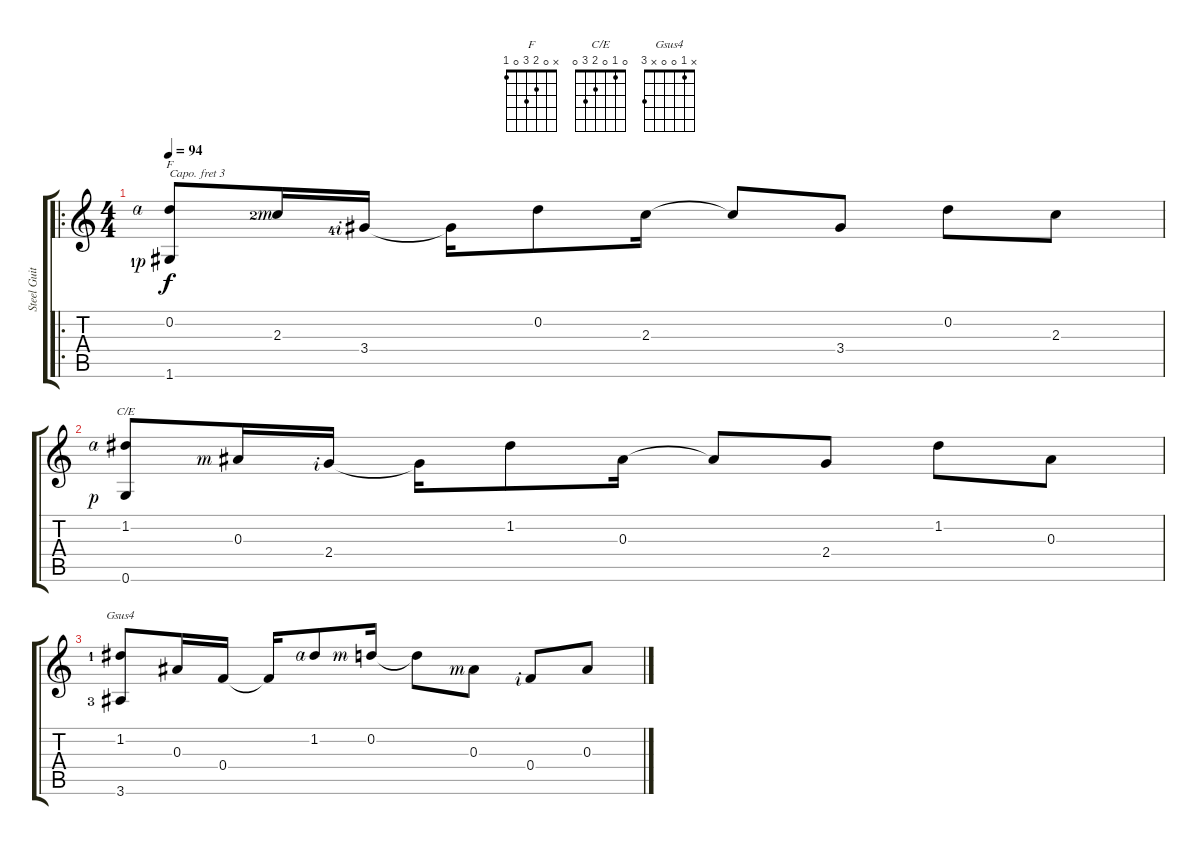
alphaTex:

\track ("Steel Guitar" "Steel Guit") {instrument acousticguitarsteel}
\staff {score tabs}
\capo 3
\tuning (E4 B3 G3 D3 A2 E2) {hide}
\chord ("F" x 0 2 3 0 1)
\chord ("C/E" 0 1 0 2 3 0)
\chord ("Gsus4" x 1 0 0 x 3)
\ro
\ts (4 4)
\tempo 94
\clef g2
\ks c
(0.2{rf 4} 1.6{lf 2 rf 1}).8{ch "F" dy f instrument acousticguitarsteel} 2.3{lf 3 rf 3}.16 3.4{lf 5 rf 2}.16 3.4{t}.16 0.2.8 2.3.16 2.3{t}.8 3.4.8 0.2.8 2.3.8 |
(1.2{rf 4} 0.6{rf 1}).8{ch "C/E"} 0.3{rf 3}.16 2.4{rf 2}.16 2.4{t}.16 1.2.8 0.3.16 0.3{t}.8 2.4.8 1.2.8 0.3.8 |
(1.2{lf 2} 3.6{lf 4}).8{ch "Gsus4"} 0.3.16 0.4.16 0.4{t}.16 1.2{rf 4}.8 0.2{rf 3}.16 0.2{t}.8 0.3{rf 3}.8 0.4{rf 2}.8 0.3.8
